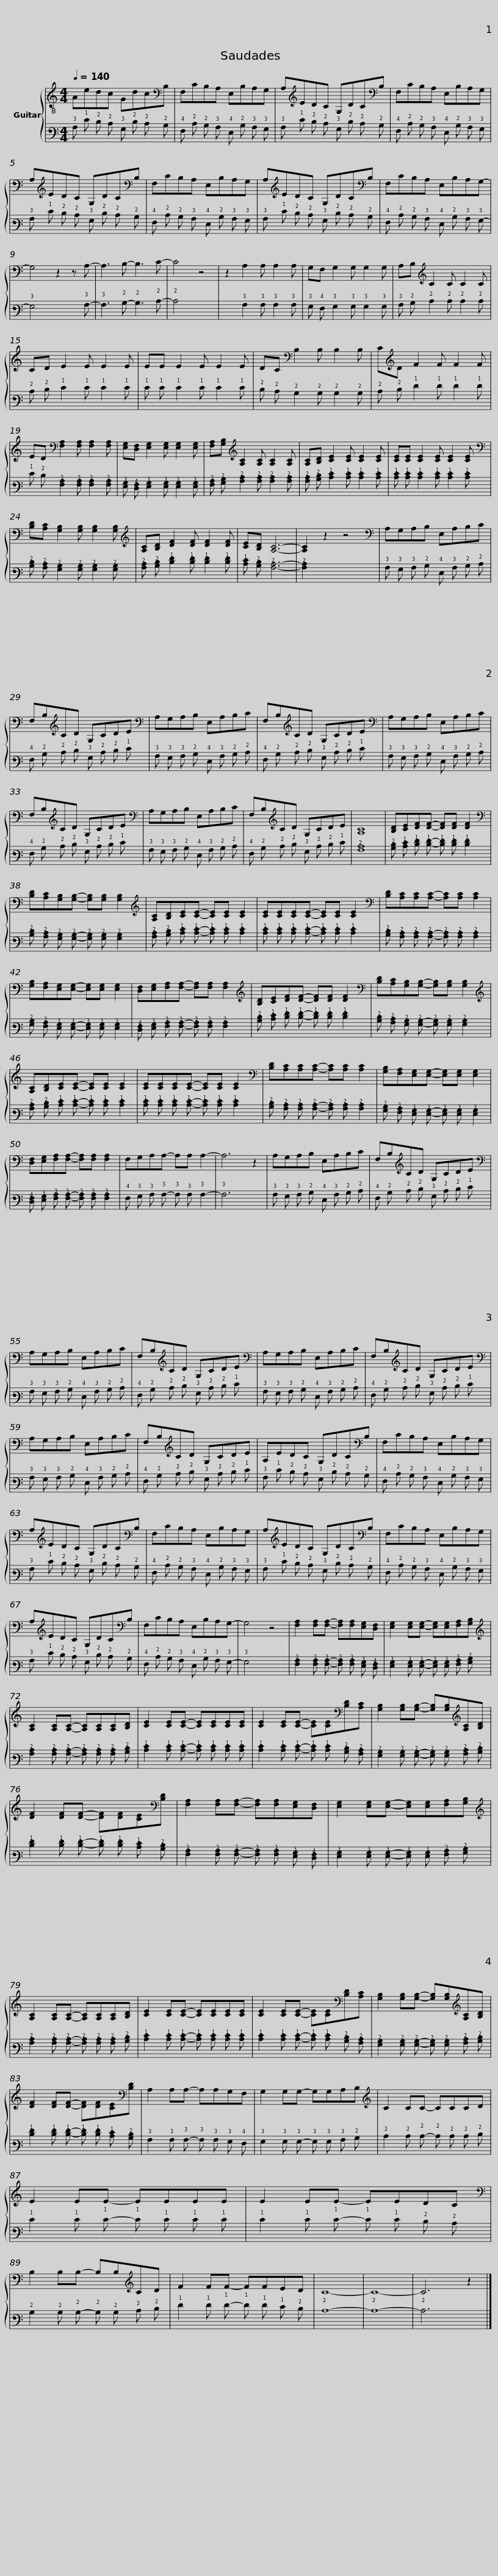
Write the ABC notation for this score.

X:1
%%score { 1 | 2 }
L:1/8
Q:1/4=140
M:4/4
I:linebreak $
K:C
V:1 treble-8
V:2 tab stafflines=6 strings="E2,A2,D3,G3,B3,E4 nostems "
V:1
 Aedc Gdc[K:bass]B, | F,CB,A, E,B,A,G, | A,[K:treble]EDC G,DC[K:bass]B, | F,CB,A, E,B,A,G, |$ A,[K:treble]EDC G,DC[K:bass]B, | %5
 F,CB,A, E,B,A,G, | A,[K:treble]EDC G,DC[K:bass]B, | F,CB,A, E,B,A,G,- |$ G,4 z2 z A,- | A,3 B,- B,3 C- | %10
 C4 z4 | z2 A,2 A, A,2 A, | G,F, G,2 G, G,2 G, | A,B,[K:treble] C2 C C2 C | CD E2 E E2 E |$ %15
 EE E2 E E2 E | DC[K:bass] B,2 B, B,2 B, | C[K:treble]D F2 F F2 F | ED[K:bass] [F,A,]2 [F,A,] [F,A,]2 [F,A,] | [E,G,][D,F,] [E,G,]2 [E,G,] [E,G,]2 [E,G,] |$ %20
 [F,A,][G,B,][K:treble] [A,C]2 [A,C] [A,C]2 [A,C] | [A,C][B,D] [CE]2 [CE] [CE]2 [CE] | [CE][CE] [CE]2 [CE] [CE]2 [CE] |[K:bass] [B,D][A,C] [G,B,]2 [G,B,] [G,B,]2 [G,B,] |[K:treble] [A,C][B,D] [DF]2 [DF] [DF]2 [DF] |$ %25
 [CE][B,D] [A,C]6- | [A,C]2 z2 z4 |[K:bass] A,G,A,B, E,A,B,C | F,B,[K:treble]CD G,CDE |[K:bass] A,G,A,B, E,A,B,C |$ %30
 F,B,[K:treble]CD G,CDE |[K:bass] A,G,A,B, E,A,B,C | F,B,[K:treble]CD G,CDE |[K:bass] A,G,A,B, E,A,B,C |$ F,B,[K:treble]CD G,CDE | %35
 [A,C]8 | [B,D][CE][DF][DF]- [DF][DF] [DF]2 |[K:bass] [B,D][A,C][G,B,][G,B,]- [G,B,][G,B,] [G,B,]2 |[K:treble] [A,C][B,D][CE][CE]- [CE][CE] [CE]2 |$ [CE][CE][CE][CE]- [CE][CE] [CE]2 | %40
[K:bass] [B,D][A,C][A,C][A,C]- [A,C][A,C] [A,C]2 | [G,B,][F,A,][E,G,][E,G,]- [E,G,][E,G,] [E,G,]2 | [D,F,][E,G,][F,A,][F,A,]- [F,A,][F,A,] [F,A,]2 |$[K:treble] [B,D][CE][DF][DF]- [DF][DF] [DF]2 |[K:bass] [B,D][A,C][G,B,][G,B,]- [G,B,][G,B,] [G,B,]2 | %45
[K:treble] [A,C][B,D][CE][CE]- [CE][CE] [CE]2 | [CE][CE][CE][CE]- [CE][CE] [CE]2 |$[K:bass] [B,D][A,C][A,C][A,C]- [A,C][A,C] [A,C]2 | [G,B,][F,A,][E,G,][E,G,]- [E,G,][E,G,] [E,G,]2 | [D,F,][E,G,][F,A,][F,A,]- [F,A,][F,A,] [F,A,]2 | %50
 F,G,A,A,- A,A, A,2- | A,6 z2 | A,G,A,B, E,A,B,C |$ F,B,[K:treble]CD G,CDE |[K:bass] A,G,A,B, E,A,B,C | %55
 F,B,[K:treble]CD G,CDE |[K:bass] A,G,A,B, E,A,B,C |$ F,B,[K:treble]CD G,CDE |[K:bass] A,G,A,B, E,A,B,C | F,B,[K:treble]CD G,CDE | %60
 A,EDC G,DC[K:bass]B, |$ F,CB,A, E,B,A,G, | A,[K:treble]EDC G,DC[K:bass]B, | F,CB,A, E,B,A,G, | A,[K:treble]EDC G,DC[K:bass]B, |$ %65
 F,CB,A, E,B,A,G, | A,[K:treble]EDC G,DC[K:bass]B, | F,CB,A, E,B,A,G,- | G,4 z4 | [F,A,]2 [F,A,][F,A,]- [F,A,][F,A,][E,G,][D,F,] |$ %70
 [E,G,]2 [E,G,][E,G,]- [E,G,][E,G,][F,A,][G,B,] |[K:treble] [A,C]2 [A,C][A,C]- [A,C][A,C][A,C][B,D] | [CE]2 [CE][CE]- [CE][CE][CE][CE] | [CE]2 [CE][CE]- [CE][CE][K:bass][B,D][A,C] |$ [G,B,]2 [G,B,][G,B,]- [G,B,][G,B,][K:treble][A,C][B,D] | %75
 [DF]2 [DF][DF]- [DF][DF][CE][K:bass][B,D] | [F,A,]2 [F,A,][F,A,]- [F,A,][F,A,][E,G,][D,F,] | [E,G,]2 [E,G,][E,G,]- [E,G,][E,G,][F,A,][G,B,] |[K:treble] [A,C]2 [A,C][A,C]- [A,C][A,C][A,C][B,D] |$ [CE]2 [CE][CE]- [CE][CE][CE][CE] | %80
 [CE]2 [CE][CE]- [CE][CE][K:bass][B,D][A,C] | [G,B,]2 [G,B,][G,B,]- [G,B,][G,B,][K:treble][A,C][B,D] | [DF]2 [DF][DF]- [DF][DF][CE][K:bass][B,D] | A,2 A,A,- A,A,G,F, |$ G,2 G,G,- G,G,A,B, | %85
[K:treble] C2 CC- CCCD | E2 EE- EEEE | E2 EE- EEDC |[K:bass] B,2 B,B,- B,B,[K:treble]CD |$ F2 FF- FFED | %90
 C8- | C8- | C6 z2 |] %93
V:2
 !3!A, !1!E !2!D !2!C !3!G, !2!D !2!C !2!B, | !4!F, !2!C !2!B, !3!A, !4!E, !2!B, !3!A, !3!G, | !3!A, !1!E !2!D !2!C !3!G, !2!D !2!C !2!B, | !4!F, !2!C !2!B, !3!A, !4!E, !2!B, !3!A, !3!G, |$ !3!A, !1!E !2!D !2!C !3!G, !2!D !2!C !2!B, | %5
 !4!F, !2!C !2!B, !3!A, !4!E, !2!B, !3!A, !3!G, | !3!A, !1!E !2!D !2!C !3!G, !2!D !2!C !2!B, | !4!F, !2!C !2!B, !3!A, !4!E, !2!B, !3!A, !3!G,- |$ !3!G,4 x2 x !3!A,- | !3!A,3 !2!B,- !2!B,3 !2!C- | %10
 !2!C4 x4 | x2 !3!A,2 !3!A, !3!A,2 !3!A, | !3!G, !4!F, !3!G,2 !3!G, !3!G,2 !3!G, | !3!A, !2!B, !2!C2 !2!C !2!C2 !2!C | !2!C !2!D !1!E2 !1!E !1!E2 !1!E |$ %15
 !1!E !1!E !1!E2 !1!E !1!E2 !1!E | !2!D !2!C !2!B,2 !2!B, !2!B,2 !2!B, | !2!C !2!D !1!F2 !1!F !1!F2 !1!F | !1!E !2!D [!4!F,!3!A,]2 [!4!F,!3!A,] [!4!F,!3!A,]2 [!4!F,!3!A,] | [!4!E,!3!G,] [!5!D,!4!F,] [!4!E,!3!G,]2 [!4!E,!3!G,] [!4!E,!3!G,]2 [!4!E,!3!G,] |$ %20
 [!4!F,!3!A,] [!3!G,!2!B,] [!3!A,!2!C]2 [!3!A,!2!C] [!3!A,!2!C]2 [!3!A,!2!C] | [!3!A,!2!C] [!3!B,!2!D] [!2!C!1!E]2 [!2!C!1!E] [!2!C!1!E]2 [!2!C!1!E] | [!2!C!1!E] [!2!C!1!E] [!2!C!1!E]2 [!2!C!1!E] [!2!C!1!E]2 [!2!C!1!E] | [!3!B,!2!D] [!3!A,!2!C] [!3!G,!2!B,]2 [!3!G,!2!B,] [!3!G,!2!B,]2 [!3!G,!2!B,] | [!3!A,!2!C] [!3!B,!2!D] [!2!D!1!F]2 [!2!D!1!F] [!2!D!1!F]2 [!2!D!1!F] |$ %25
 [!2!C!1!E] [!3!B,!2!D] [!3!A,!2!C]6- | [!3!A,!2!C]2 x2 x4 | !3!A, !3!G, !3!A, !2!B, !4!E, !3!A, !2!B, !2!C | !4!F, !2!B, !2!C !2!D !3!G, !2!C !2!D !1!E | !3!A, !3!G, !3!A, !2!B, !4!E, !3!A, !2!B, !2!C |$ %30
 !4!F, !2!B, !2!C !2!D !3!G, !2!C !2!D !1!E | !3!A, !3!G, !3!A, !2!B, !4!E, !3!A, !2!B, !2!C | !4!F, !2!B, !2!C !2!D !3!G, !2!C !2!D !1!E | !3!A, !3!G, !3!A, !2!B, !4!E, !3!A, !2!B, !2!C |$ !4!F, !2!B, !2!C !2!D !3!G, !2!C !2!D !1!E | %35
 [!3!A,!2!C]8 | [!3!B,!2!D] [!2!C!1!E] [!2!D!1!F] [!2!D!1!F]- [!2!D!1!F] [!2!D!1!F] [!2!D!1!F]2 | [!3!B,!2!D] [!3!A,!2!C] [!3!G,!2!B,] [!3!G,!2!B,]- [!3!G,!2!B,] [!3!G,!2!B,] [!3!G,!2!B,]2 | [!3!A,!2!C] [!3!B,!2!D] [!2!C!1!E] [!2!C!1!E]- [!2!C!1!E] [!2!C!1!E] [!2!C!1!E]2 |$ [!2!C!1!E] [!2!C!1!E] [!2!C!1!E] [!2!C!1!E]- [!2!C!1!E] [!2!C!1!E] [!2!C!1!E]2 | %40
 [!3!B,!2!D] [!3!A,!2!C] [!3!A,!2!C] [!3!A,!2!C]- [!3!A,!2!C] [!3!A,!2!C] [!3!A,!2!C]2 | [!3!G,!2!B,] [!4!F,!3!A,] [!4!E,!3!G,] [!4!E,!3!G,]- [!4!E,!3!G,] [!4!E,!3!G,] [!4!E,!3!G,]2 | [!5!D,!4!F,] [!4!E,!3!G,] [!4!F,!3!A,] [!4!F,!3!A,]- [!4!F,!3!A,] [!4!F,!3!A,] [!4!F,!3!A,]2 |$ [!3!B,!2!D] [!2!C!1!E] [!2!D!1!F] [!2!D!1!F]- [!2!D!1!F] [!2!D!1!F] [!2!D!1!F]2 | [!3!B,!2!D] [!3!A,!2!C] [!3!G,!2!B,] [!3!G,!2!B,]- [!3!G,!2!B,] [!3!G,!2!B,] [!3!G,!2!B,]2 | %45
 [!3!A,!2!C] [!3!B,!2!D] [!2!C!1!E] [!2!C!1!E]- [!2!C!1!E] [!2!C!1!E] [!2!C!1!E]2 | [!2!C!1!E] [!2!C!1!E] [!2!C!1!E] [!2!C!1!E]- [!2!C!1!E] [!2!C!1!E] [!2!C!1!E]2 |$ [!3!B,!2!D] [!3!A,!2!C] [!3!A,!2!C] [!3!A,!2!C]- [!3!A,!2!C] [!3!A,!2!C] [!3!A,!2!C]2 | [!3!G,!2!B,] [!4!F,!3!A,] [!4!E,!3!G,] [!4!E,!3!G,]- [!4!E,!3!G,] [!4!E,!3!G,] [!4!E,!3!G,]2 | [!5!D,!4!F,] [!4!E,!3!G,] [!4!F,!3!A,] [!4!F,!3!A,]- [!4!F,!3!A,] [!4!F,!3!A,] [!4!F,!3!A,]2 | %50
 !4!F, !3!G, !3!A, !3!A,- !3!A, !3!A, !3!A,2- | !3!A,6 x2 | !3!A, !3!G, !3!A, !2!B, !4!E, !3!A, !2!B, !2!C |$ !4!F, !2!B, !2!C !2!D !3!G, !2!C !2!D !1!E | !3!A, !3!G, !3!A, !2!B, !4!E, !3!A, !2!B, !2!C | %55
 !4!F, !2!B, !2!C !2!D !3!G, !2!C !2!D !1!E | !3!A, !3!G, !3!A, !2!B, !4!E, !3!A, !2!B, !2!C |$ !4!F, !2!B, !2!C !2!D !3!G, !2!C !2!D !1!E | !3!A, !3!G, !3!A, !2!B, !4!E, !3!A, !2!B, !2!C | !4!F, !2!B, !2!C !2!D !3!G, !2!C !2!D !1!E | %60
 !3!A, !1!E !2!D !2!C !3!G, !2!D !2!C !2!B, |$ !4!F, !2!C !2!B, !3!A, !4!E, !2!B, !3!A, !3!G, | !3!A, !1!E !2!D !2!C !3!G, !2!D !2!C !2!B, | !4!F, !2!C !2!B, !3!A, !4!E, !2!B, !3!A, !3!G, | !3!A, !1!E !2!D !2!C !3!G, !2!D !2!C !2!B, |$ %65
 !4!F, !2!C !2!B, !3!A, !4!E, !2!B, !3!A, !3!G, | !3!A, !1!E !2!D !2!C !3!G, !2!D !2!C !2!B, | !4!F, !2!C !2!B, !3!A, !4!E, !2!B, !3!A, !3!G,- | !3!G,4 x4 | [!4!F,!3!A,]2 [!4!F,!3!A,] [!4!F,!3!A,]- [!4!F,!3!A,] [!4!F,!3!A,] [!4!E,!3!G,] [!5!D,!4!F,] |$ %70
 [!4!E,!3!G,]2 [!4!E,!3!G,] [!4!E,!3!G,]- [!4!E,!3!G,] [!4!E,!3!G,] [!4!F,!3!A,] [!3!G,!2!B,] | [!3!A,!2!C]2 [!3!A,!2!C] [!3!A,!2!C]- [!3!A,!2!C] [!3!A,!2!C] [!3!A,!2!C] [!3!B,!2!D] | [!2!C!1!E]2 [!2!C!1!E] [!2!C!1!E]- [!2!C!1!E] [!2!C!1!E] [!2!C!1!E] [!2!C!1!E] | [!2!C!1!E]2 [!2!C!1!E] [!2!C!1!E]- [!2!C!1!E] [!2!C!1!E] [!3!B,!2!D] [!3!A,!2!C] |$ [!3!G,!2!B,]2 [!3!G,!2!B,] [!3!G,!2!B,]- [!3!G,!2!B,] [!3!G,!2!B,] [!3!A,!2!C] [!3!B,!2!D] | %75
 [!2!D!1!F]2 [!2!D!1!F] [!2!D!1!F]- [!2!D!1!F] [!2!D!1!F] [!2!C!1!E] [!3!B,!2!D] | [!4!F,!3!A,]2 [!4!F,!3!A,] [!4!F,!3!A,]- [!4!F,!3!A,] [!4!F,!3!A,] [!4!E,!3!G,] [!5!D,!4!F,] | [!4!E,!3!G,]2 [!4!E,!3!G,] [!4!E,!3!G,]- [!4!E,!3!G,] [!4!E,!3!G,] [!4!F,!3!A,] [!3!G,!2!B,] | [!3!A,!2!C]2 [!3!A,!2!C] [!3!A,!2!C]- [!3!A,!2!C] [!3!A,!2!C] [!3!A,!2!C] [!3!B,!2!D] |$ [!2!C!1!E]2 [!2!C!1!E] [!2!C!1!E]- [!2!C!1!E] [!2!C!1!E] [!2!C!1!E] [!2!C!1!E] | %80
 [!2!C!1!E]2 [!2!C!1!E] [!2!C!1!E]- [!2!C!1!E] [!2!C!1!E] [!3!B,!2!D] [!3!A,!2!C] | [!3!G,!2!B,]2 [!3!G,!2!B,] [!3!G,!2!B,]- [!3!G,!2!B,] [!3!G,!2!B,] [!3!A,!2!C] [!3!B,!2!D] | [!2!D!1!F]2 [!2!D!1!F] [!2!D!1!F]- [!2!D!1!F] [!2!D!1!F] [!2!C!1!E] [!3!B,!2!D] | !3!A,2 !3!A, !3!A,- !3!A, !3!A, !3!G, !4!F, |$ !3!G,2 !3!G, !3!G,- !3!G, !3!G, !3!A, !2!B, | %85
 !2!C2 !2!C !2!C- !2!C !2!C !2!C !2!D | !1!E2 !1!E !1!E- !1!E !1!E !1!E !1!E | !1!E2 !1!E !1!E- !1!E !1!E !2!D !2!C | !2!B,2 !2!B, !2!B,- !2!B, !2!B, !2!C !2!D |$ !1!F2 !1!F !1!F- !1!F !1!F !1!E !2!D | %90
 !2!C8- | !2!C8- | !2!C6 x2 |] %93
